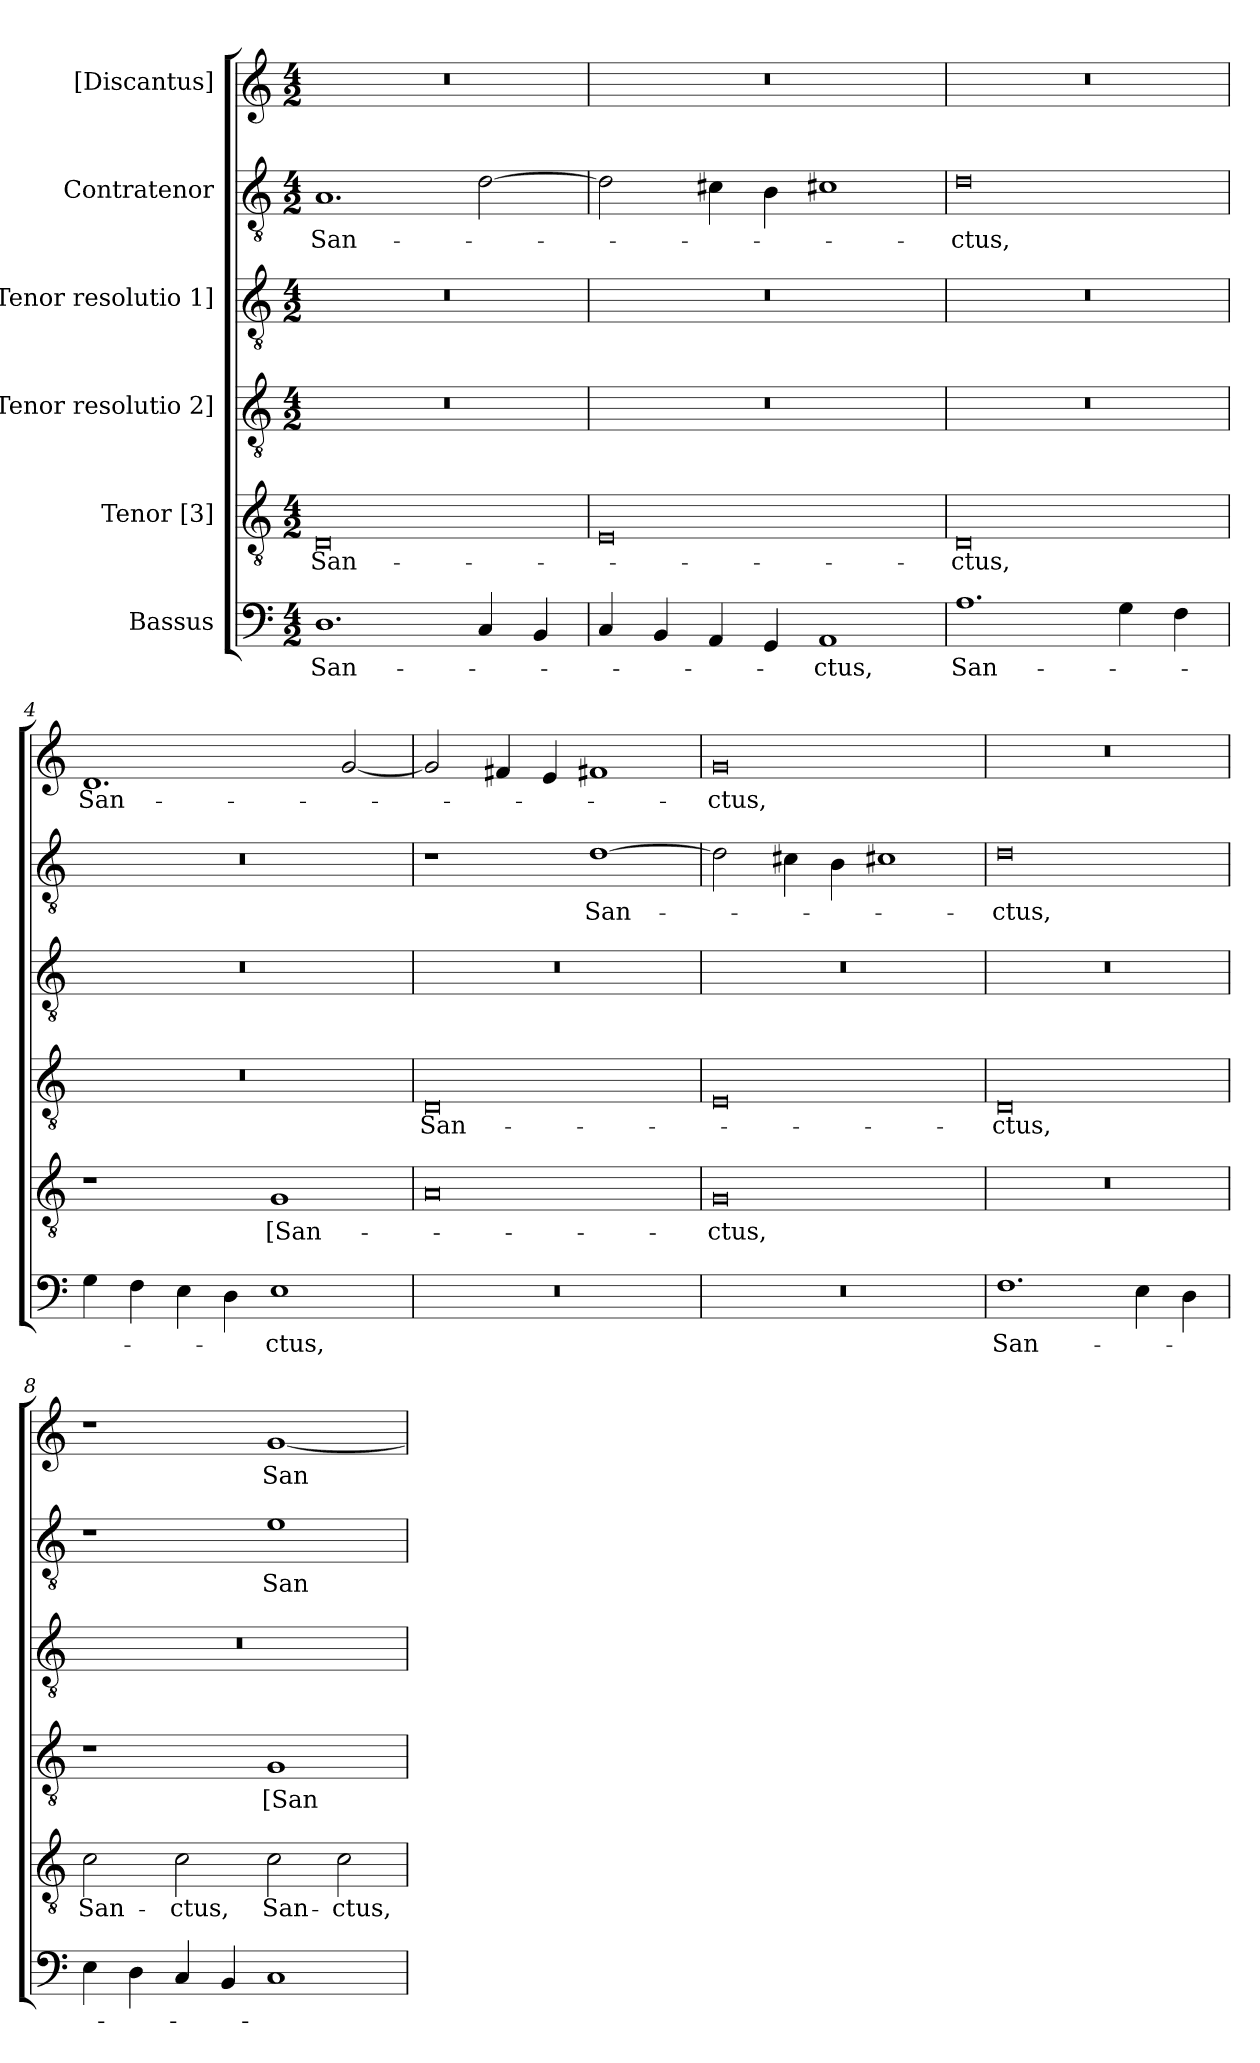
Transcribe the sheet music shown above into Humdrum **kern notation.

**kern	**text	**kern	**text	**kern	**text	**kern	**kern	**text	**kern	**text
*part6	*part6	*part5	*part5	*part4	*part4	*part3	*part2	*part2	*part1	*part1
*staff6	*staff6	*staff5	*staff5	*staff4	*staff4	*staff3	*staff2	*staff2	*staff1	*staff1
*I"Bassus	*	*I"Tenor [3]	*	*I"[Tenor resolutio 2]	*	*I"[Tenor resolutio 1]	*I"Contratenor	*	*I"[Discantus]	*
*clefF4	*	*clefGv2	*	*clefGv2	*	*clefGv2	*clefGv2	*	*clefG2	*
*k[]	*	*k[]	*	*k[]	*	*k[]	*k[]	*	*k[]	*
*M4/2	*	*M4/2	*	*M4/2	*	*M4/2	*M4/2	*	*M4/2	*
=1	=1	=1	=1	=1	=1	=1	=1	=1	=1	=1
1.D\	San-	0D/	San-	0r	.	0r	1.A/	San-	0r	.
4C/	.	.	.	.	.	.	[2d\	.	.	.
4BB/	.	.	.	.	.	.	.	.	.	.
=2	=2	=2	=2	=2	=2	=2	=2	=2	=2	=2
4C/	.	0E/	.	0r	.	0r	2d\]	.	0r	.
4BB/	.	.	.	.	.	.	.	.	.	.
4AA/	.	.	.	.	.	.	4c#X\	.	.	.
4GG/	.	.	.	.	.	.	4B\	.	.	.
1AA/	-ctus,	.	.	.	.	.	1c#X\	.	.	.
=3	=3	=3	=3	=3	=3	=3	=3	=3	=3	=3
1.A\	San-	0D/	-ctus,	0r	.	0r	0d\	-ctus,	0r	.
4G\	.	.	.	.	.	.	.	.	.	.
4F\	.	.	.	.	.	.	.	.	.	.
=4	=4	=4	=4	=4	=4	=4	=4	=4	=4	=4
4G\	.	1r	.	0r	.	0r	0r	.	1.d/	San-
4F\	.	.	.	.	.	.	.	.	.	.
4E\	.	.	.	.	.	.	.	.	.	.
4D\	.	.	.	.	.	.	.	.	.	.
1E\	-ctus,	1G/	[San-	.	.	.	.	.	.	.
.	.	.	.	.	.	.	.	.	[2g/	.
=5	=5	=5	=5	=5	=5	=5	=5	=5	=5	=5
0r	.	0A/	.	0D/	San-	0r	1r	.	2g/]	.
.	.	.	.	.	.	.	.	.	4f#X/	.
.	.	.	.	.	.	.	.	.	4e/	.
.	.	.	.	.	.	.	[1d\	San-	1f#X/	.
=6	=6	=6	=6	=6	=6	=6	=6	=6	=6	=6
0r	.	0G/	-ctus,	0E/	.	0r	2d\]	.	0g/	-ctus,
.	.	.	.	.	.	.	4c#X\	.	.	.
.	.	.	.	.	.	.	4B\	.	.	.
.	.	.	.	.	.	.	1c#X\	.	.	.
=7	=7	=7	=7	=7	=7	=7	=7	=7	=7	=7
1.F\	San-	0r	.	0D/	-ctus,	0r	0d\	-ctus,	0r	.
4E\	.	.	.	.	.	.	.	.	.	.
4D\	.	.	.	.	.	.	.	.	.	.
=8	=8	=8	=8	=8	=8	=8	=8	=8	=8	=8
4E\	.	2c\	San-	1r	.	0r	1r	.	1r	.
4D\	.	.	.	.	.	.	.	.	.	.
4C/	.	2c\	-ctus,	.	.	.	.	.	.	.
4BB/	.	.	.	.	.	.	.	.	.	.
1C/	.	2c\	San-	1G/	[San-	.	1e\	San-	[1g/	San-
.	.	2c\	-ctus,	.	.	.	.	.	.	.
=	=	=	=	=	=	=	=	=	=	=
*-	*-	*-	*-	*-	*-	*-	*-	*-	*-	*-
